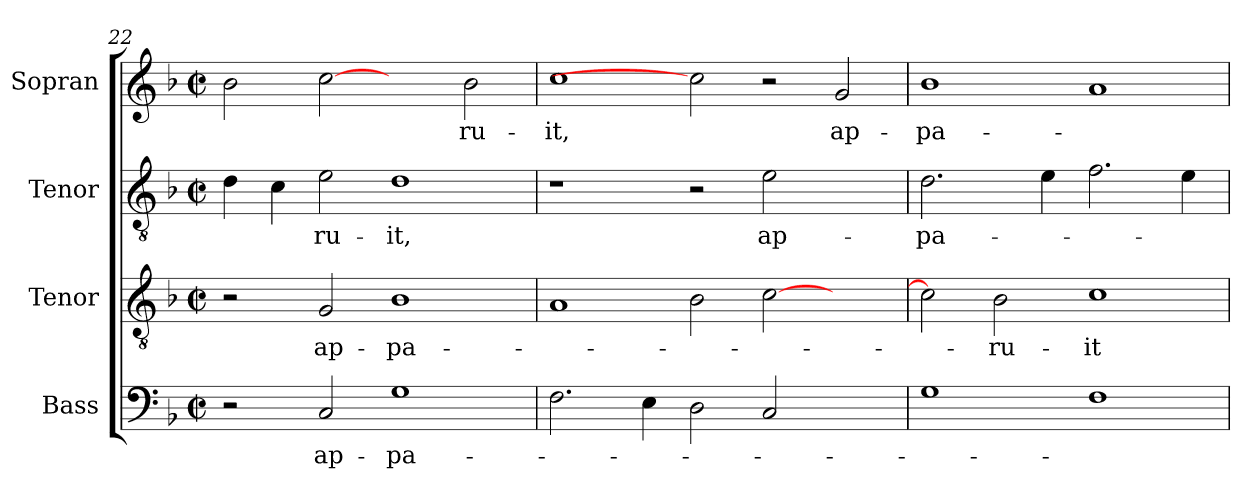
**kern	**text	**kern	**text	**kern	**text	**kern	**text
*part4	*part4	*part3	*part3	*part2	*part2	*part1	*part1
*staff4	*staff4	*staff3	*staff3	*staff2	*staff2	*staff1	*staff1
*I"Bass	*	*I"Tenor	*	*I"Tenor	*	*I"Sopran	*
*	*	*I'Tenor	*	*	*	*	*
!!LO:LB:g=z
*clefF4	*	*clefGv2	*	*clefGv2	*	*clefG2	*
*	*	*ITrd7c12	*	*ITrd7c12	*	*	*
*k[b-]	*	*k[b-]	*	*k[b-]	*	*k[b-]	*
*d:	*	*d:	*	*d:	*	*d:	*
*M2/2	*	*M2/2	*	*M2/2	*	*M2/2	*
*met(c|)	*	*met(c|)	*	*met(c|)	*	*met(c|)	*
=22	=22	=22	=22	=22	=22	=22	=22
2r	.	2r	.	4Di\	.	2b-i\	.
.	.	.	.	4Ci\	.	.	.
!	!LO:LY:b:color=#000000	!	!	!	!	!	!
!	!	!	!LO:LY:b:color=#000000	!	!	!	!
!	!	!	!	!	!LO:LY:b:color=#000000	!	!
2Ci/	ap-	2GGi/	ap-	2Ei\	-ru-	[2cci	.
!	!LO:LY:b:color=#000000	!	!	!	!	!	!
!	!	!	!LO:LY:b:color=#000000	!	!	!	!
!	!	!	!	!	!LO:LY:b:color=#000000	!	!
1Gi	-pa-	1BB-i	-pa-	1Di	-it,	2ryy	.
!	!	!	!	!	!	!	!LO:LY:b:color=#000000
.	.	.	.	.	.	2b-i\	-ru-
=23	=23	=23	=23	=23	=23	=23	=23
!	!	!	!	!	!	!	!LO:LY:b:color=#000000
2.Fi\	.	1AAi	.	1r	.	1cci	-it,
4Ei\	.	.	.	.	.	.	.
2Di\	.	2BB-i\	.	2r	.	2cci]	.
!	!	!	!	!	!LO:LY:b:color=#000000	!	!
2Ci/	.	[>2Ci\	.	2Ei\	ap-	2r	.
!	!	!	!	!	!	!	!LO:LY:b:color=#000000
2ryy	.	2ryy	.	2ryy	.	2gi/	ap-
=24	=24	=24	=24	=24	=24	=24	=24
!	!	!	!	!	!LO:LY:b:color=#000000	!	!
!	!	!	!	!	!	!	!LO:LY:b:color=#000000
1Gi	.	2Ci\]	.	2.Di\	-pa-	1b-i	-pa-
!	!	!	!LO:LY:b:color=#000000	!	!	!	!
.	.	2BB-i\	-ru-	.	.	.	.
.	.	.	.	4Ei\	.	.	.
!	!	!	!LO:LY:b:color=#000000	!	!	!	!
1Fi	.	1Ci	-it	2.Fi\	.	1ai	.
.	.	.	.	4Ei\	.	.	.
=	=	=	=	=	=	=	=
*-	*-	*-	*-	*-	*-	*-	*-
